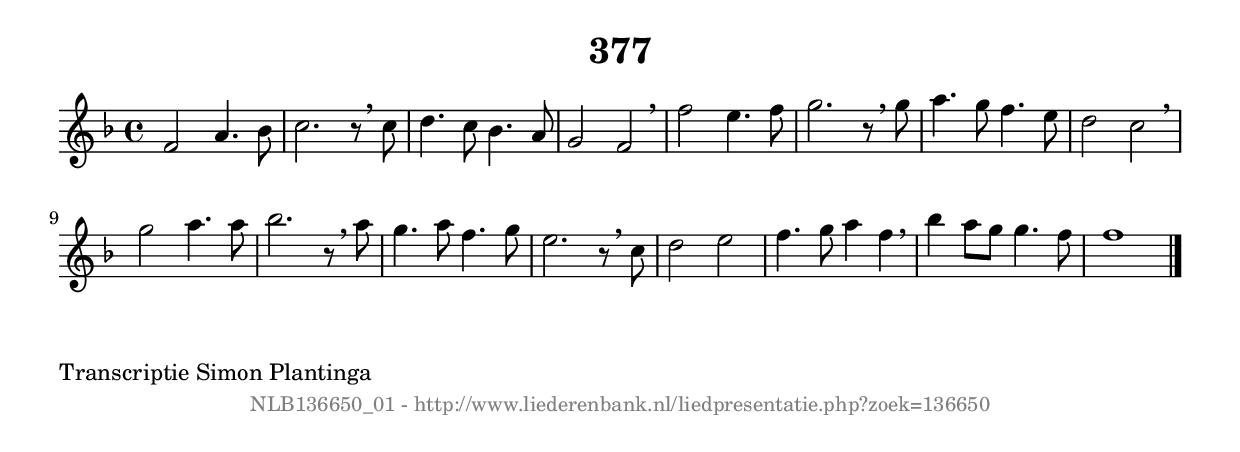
%
% produced by wce2krn 1.64 (7 June 2014)
%
\version"2.16"
#(append! paper-alist '(("long" . (cons (* 210 mm) (* 2000 mm)))))
#(set-default-paper-size "long")
sb = {\breathe}
mBreak = {\breathe }
bBreak = {\breathe }
x = {\once\override NoteHead #'style = #'cross }
gl=\glissando
itime={\override Staff.TimeSignature #'stencil = ##f }
ficta = {\once\set suggestAccidentals = ##t}
fine = {\once\override Score.RehearsalMark #'self-alignment-X = #1 \mark \markup {\italic{Fine}}}
dc = {\once\override Score.RehearsalMark #'self-alignment-X = #1 \mark \markup {\italic{D.C.}}}
dcf = {\once\override Score.RehearsalMark #'self-alignment-X = #1 \mark \markup {\italic{D.C. al Fine}}}
dcc = {\once\override Score.RehearsalMark #'self-alignment-X = #1 \mark \markup {\italic{D.C. al Coda}}}
ds = {\once\override Score.RehearsalMark #'self-alignment-X = #1 \mark \markup {\italic{D.S.}}}
dsf = {\once\override Score.RehearsalMark #'self-alignment-X = #1 \mark \markup {\italic{D.S. al Fine}}}
dsc = {\once\override Score.RehearsalMark #'self-alignment-X = #1 \mark \markup {\italic{D.S. al Coda}}}
pv = {\set Score.repeatCommands = #'((volta "1"))}
sv = {\set Score.repeatCommands = #'((volta "2"))}
tv = {\set Score.repeatCommands = #'((volta "3"))}
qv = {\set Score.repeatCommands = #'((volta "4"))}
xv = {\set Score.repeatCommands = #'((volta #f))}
\header{ tagline = ""
title = "377"
}
\score {{
\key g \dorian
\relative g'
{
\set melismaBusyProperties = #'()
\time 4/4
\tempo 4=120
\override Score.MetronomeMark #'transparent = ##t
\override Score.RehearsalMark #'break-visibility = #(vector #t #t #f)
f2 a4. bes8 | c2. r8 \sb c8 | d4. c8 bes4. a8 | g2 f2 \sb | f'2 e4. f8 | g2. r8 \sb g8 | a4. g8 f4. e8 | d2 c2 | \mBreak \bar "|"
g'2 a4. a8 | bes2. r8 \sb a8 | g4. a8 f4. g8 | e2. r8 \sb c8 | d2 e2 | f4. g8 a4 f4 \sb | bes4 a8 g8 g4. f8 | f1 \bar "|."
 }}
 \midi { }
 \layout {
            indent = 0.0\cm
}
}
\markup { \wordwrap-string #" 
Transcriptie Simon Plantinga
"}
\markup { \vspace #0 } \markup { \with-color #grey \fill-line { \center-column { \smaller "NLB136650_01 - http://www.liederenbank.nl/liedpresentatie.php?zoek=136650" } } }
